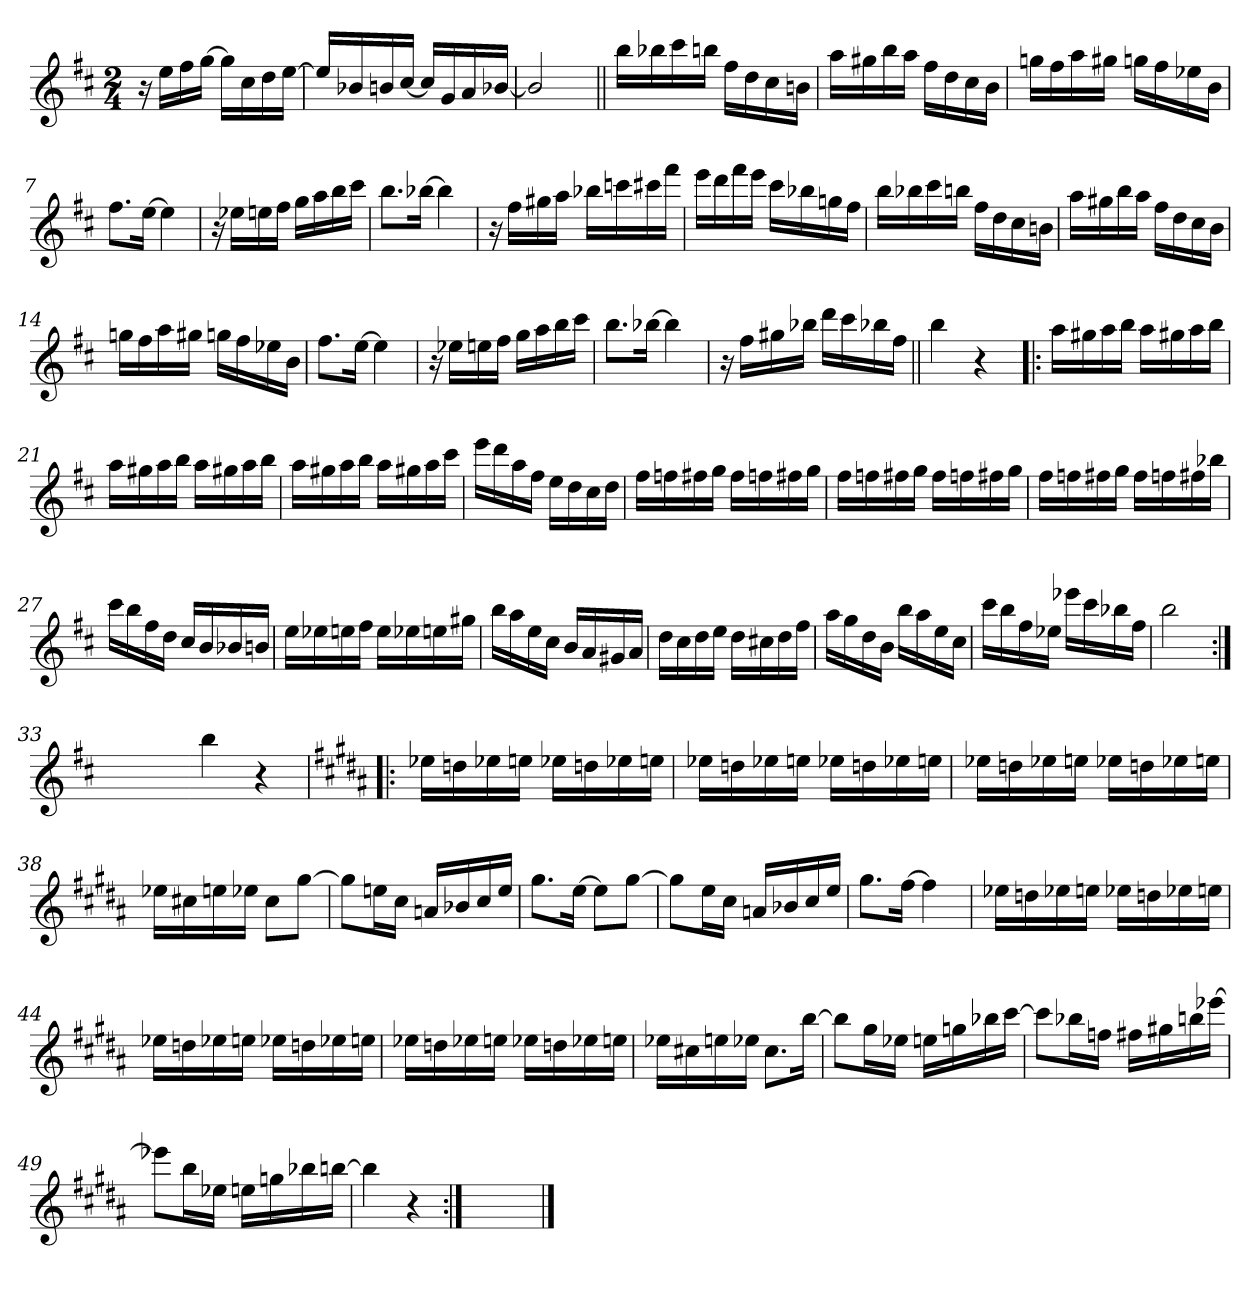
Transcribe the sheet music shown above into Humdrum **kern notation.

**kern
*part1
*staff1
*clefG2
*k[f#c#]
*D:
*M2/4
=1
16r
16ee\LL
16ff#\
[16gg\JJ
16gg\LL]
16cc#\
16dd\
[16ee\JJ
=2
16ee/LL]
16b-X/
16bn/
[16cc#/JJ
16cc#/LL]
16g/
16a/
[16b-X/JJ
=3
2b-/]
=4||
16bb\LL
16bb-X\
16ccc#\
16bbn\JJ
16ff#\LL
16dd\
16cc#\
16bn\JJ
=5
16aa\LL
16gg#X\
16bb\
16aa\JJ
16ff#\LL
16dd\
16cc#\
16b\JJ
!!LO:LB:g=z
=6
16ggn\LL
16ff#\
16aa\
16gg#X\JJ
16ggn\LL
16ff#\
16ee-X\
16b\JJ
=7
8.ff#\L
[16ee\Jk
4ee\]
=8
16r
16ee-X\LL
16een\
16ff#\JJ
16gg\LL
16aa\
16bb\
16ccc#\JJ
=9
8.bb\L
[16bb-X\Jk
4bb-\]
=10
16r
16ff#\LL
16gg#X\
16aa\JJ
16bb-X\LL
16cccn\
16ccc#X\
16fff#\JJ
!!LO:LB:g=z
=11
16eee\LL
16ddd\
16fff#\
16eee\JJ
16ccc#\LL
16bb-X\
16ggn\
16ff#\JJ
=12
16bb\LL
16bb-X\
16ccc#\
16bbn\JJ
16ff#\LL
16dd\
16cc#\
16bn\JJ
=13
16aa\LL
16gg#X\
16bb\
16aa\JJ
16ff#\LL
16dd\
16cc#\
16b\JJ
=14
16ggn\LL
16ff#\
16aa\
16gg#X\JJ
16ggn\LL
16ff#\
16ee-X\
16b\JJ
!!LO:LB:g=z
=15
8.ff#\L
[16ee\Jk
4ee\]
=16
16r
16ee-X\LL
16een\
16ff#\JJ
16gg\LL
16aa\
16bb\
16ccc#\JJ
=17
8.bb\L
[16bb-X\Jk
4bb-\]
=18
16r
16ff#\LL
16gg#X\
16bb-X\JJ
16ddd\LL
16ccc#\
16bb-X\
16ff#\JJ
=19||
4bb\
4r
!!LO:LB:g=z
=20!|:
16aa\LL
16gg#X\
16aa\
16bb\JJ
16aa\LL
16gg#X\
16aa\
16bb\JJ
=21
16aa\LL
16gg#X\
16aa\
16bb\JJ
16aa\LL
16gg#X\
16aa\
16bb\JJ
=22
16aa\LL
16gg#X\
16aa\
16bb\JJ
16aa\LL
16gg#X\
16aa\
16ccc#\JJ
=23
16eee\LL
16ddd\
16aa\
16ff#\JJ
16ee\LL
16dd\
16cc#\
16dd\JJ
=24
16ff#\LL
16ffn\
16ff#X\
16gg\JJ
16ff#\LL
16ffn\
16ff#X\
16gg\JJ
!!LO:LB:g=z
=25
16ff#\LL
16ffn\
16ff#X\
16gg\JJ
16ff#\LL
16ffn\
16ff#X\
16gg\JJ
=26
16ff#\LL
16ffn\
16ff#X\
16gg\JJ
16ff#\LL
16ffn\
16ff#X\
16bb-X\JJ
=27
16ccc#\LL
16bb\
16ff#\
16dd\JJ
16cc#/LL
16b/
16b-X/
16bn/JJ
=28
16ee\LL
16ee-X\
16een\
16ff#\JJ
16ee\LL
16ee-X\
16een\
16gg#X\JJ
=29
16bb\LL
16aa\
16ee\
16cc#\JJ
16b/LL
16a/
16g#X/
16a/JJ
!!LO:LB:g=z
=30
16dd\LL
16cc#\
16dd\
16ee\JJ
16dd\LL
16cc#X\
16dd\
16ff#\JJ
=31
16aa\LL
16gg\
16dd\
16b\JJ
16bb\LL
16aa\
16ee\
16cc#\JJ
=32
16ccc#\LL
16bb\
16ff#\
16ee-X\JJ
16eee-X\LL
16ccc#\
16bb-X\
16ff#\JJ
=33
2bb\
=33X331:|!
2ryy
!!LO:LB:g=z
=34-
4bb\
4r
=35!|:
*k[f#c#g#d#a#]
*B:
16ee-X\LL
16ddn\
16ee-X\
16een\JJ
16ee-X\LL
16ddn\
16ee-X\
16een\JJ
=36
16ee-X\LL
16ddn\
16ee-X\
16een\JJ
16ee-X\LL
16ddn\
16ee-X\
16een\JJ
=37
16ee-X\LL
16ddn\
16ee-X\
16een\JJ
16ee-X\LL
16ddn\
16ee-X\
16een\JJ
!!LO:LB:g=z
=38
16ee-X\LL
16cc#X\
16een\
16ee-X\JJ
8cc#\L
[8gg#\J
=39
8gg#\L]
16een\L
16cc#\JJ
16an/LL
16b-X/
16cc#/
16ee/JJ
=40
8.gg#\L
[16ee\Jk
8ee\L]
[8gg#\J
=41
8gg#\L]
16ee\L
16cc#\JJ
16an/LL
16b-X/
16cc#/
16ee/JJ
=42
8.gg#\L
[16ff#\Jk
4ff#\]
!!LO:PB:g=z
=43
16ee-X\LL
16ddn\
16ee-X\
16een\JJ
16ee-X\LL
16ddn\
16ee-X\
16een\JJ
=44
16ee-X\LL
16ddn\
16ee-X\
16een\JJ
16ee-X\LL
16ddn\
16ee-X\
16een\JJ
=45
16ee-X\LL
16ddn\
16ee-X\
16een\JJ
16ee-X\LL
16ddn\
16ee-X\
16een\JJ
=46
16ee-X\LL
16cc#X\
16een\
16ee-X\JJ
8.cc#\L
[16bb\Jk
=47
8bb\L]
16gg#\L
16ee-X\JJ
16een\LL
16ggn\
16bb-X\
[16ccc#\JJ
!!LO:LB:g=z
=48
8ccc#\L]
16bb-X\L
16ffn\JJ
16ff#X\LL
16gg#X\
16bbn\
[16eee-X\JJ
=49
8eee-X\L]
16bb\L
16ee-X\JJ
16een\LL
16ggn\
16bb-X\
[16bbn\JJ
=50
4bb\]
4r
=51:|!
2ryy
==
*-
